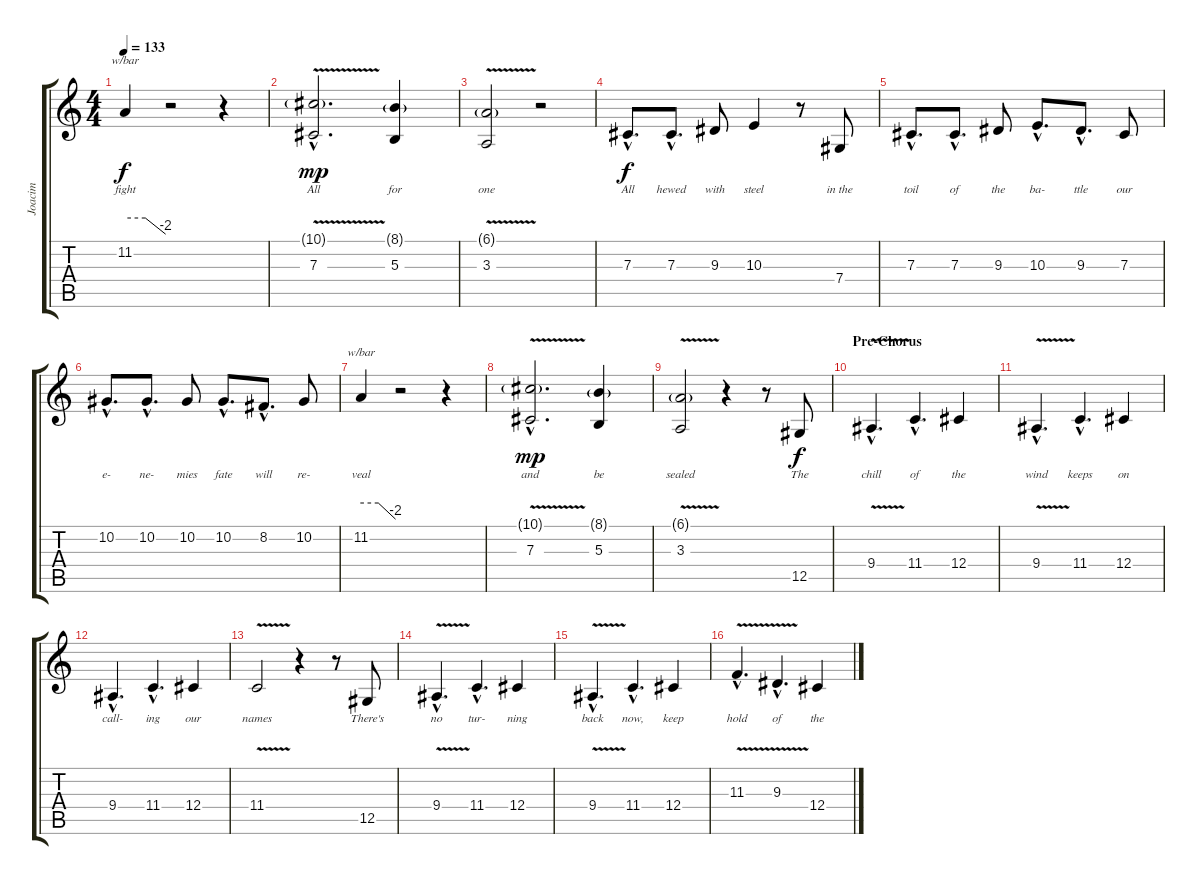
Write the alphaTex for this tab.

\track ("Joacim" "Joacim") {instrument lead6voice}
\staff {score tabs}
\tuning (Eb4 Bb3 Gb3 Db3 Ab2 Eb2) {hide}
\ts (4 4)
\tempo 133
\clef g2
\ks c
11.2.4{tbe (custom default 0 0 30 0 60 -8) lyrics (0 "fight") lyrics (1 "") lyrics (2 "") lyrics (3 "") lyrics (4 "") dy f} r.2 r.4 |
(10.1{g hac} 7.3{v hac}).2{d lyrics (0 "All") lyrics (1 "") lyrics (2 "") lyrics (3 "") lyrics (4 "") dy mp} (8.1{g} 5.3).4{lyrics (0 "for") lyrics (1 "") lyrics (2 "") lyrics (3 "") lyrics (4 "")} |
(6.1{g} 3.3{v}).2{lyrics (0 "one") lyrics (1 "") lyrics (2 "") lyrics (3 "") lyrics (4 "")} r.2 |
7.3{hac}.8{d lyrics (0 "All") lyrics (1 "") lyrics (2 "") lyrics (3 "") lyrics (4 "") dy f} 7.3{hac}.8{d lyrics (0 "hewed") lyrics (1 "") lyrics (2 "") lyrics (3 "") lyrics (4 "")} 9.3.8{lyrics (0 "with") lyrics (1 "") lyrics (2 "") lyrics (3 "") lyrics (4 "")} 10.3.4{lyrics (0 "steel") lyrics (1 "") lyrics (2 "") lyrics (3 "") lyrics (4 "")} r.8 7.4.8{lyrics (0 "in the") lyrics (1 "") lyrics (2 "") lyrics (3 "") lyrics (4 "")} |
7.3{hac}.8{d lyrics (0 "toil") lyrics (1 "") lyrics (2 "") lyrics (3 "") lyrics (4 "")} 7.3{hac}.8{d lyrics (0 "of") lyrics (1 "") lyrics (2 "") lyrics (3 "") lyrics (4 "")} 9.3.8{lyrics (0 "the") lyrics (1 "") lyrics (2 "") lyrics (3 "") lyrics (4 "")} 10.3{hac}.8{d lyrics (0 "ba-") lyrics (1 "") lyrics (2 "") lyrics (3 "") lyrics (4 "")} 9.3{hac}.8{d lyrics (0 "ttle") lyrics (1 "") lyrics (2 "") lyrics (3 "") lyrics (4 "")} 7.3.8{lyrics (0 "our") lyrics (1 "") lyrics (2 "") lyrics (3 "") lyrics (4 "")} |
10.2{hac}.8{d lyrics (0 "e-") lyrics (1 "") lyrics (2 "") lyrics (3 "") lyrics (4 "")} 10.2{hac}.8{d lyrics (0 "ne-") lyrics (1 "") lyrics (2 "") lyrics (3 "") lyrics (4 "")} 10.2.8{lyrics (0 "mies") lyrics (1 "") lyrics (2 "") lyrics (3 "") lyrics (4 "")} 10.2{hac}.8{d lyrics (0 "fate") lyrics (1 "") lyrics (2 "") lyrics (3 "") lyrics (4 "")} 8.2{hac}.8{d lyrics (0 "will") lyrics (1 "") lyrics (2 "") lyrics (3 "") lyrics (4 "")} 10.2.8{lyrics (0 "re-") lyrics (1 "") lyrics (2 "") lyrics (3 "") lyrics (4 "")} |
11.2.4{tbe (custom default 0 0 30 0 60 -8) lyrics (0 "veal") lyrics (1 "") lyrics (2 "") lyrics (3 "") lyrics (4 "")} r.2 r.4 |
(10.1{g hac} 7.3{v hac}).2{d lyrics (0 "and") lyrics (1 "") lyrics (2 "") lyrics (3 "") lyrics (4 "") dy mp} (8.1{g} 5.3).4{lyrics (0 "be") lyrics (1 "") lyrics (2 "") lyrics (3 "") lyrics (4 "")} |
(6.1{g} 3.3{v}).2{lyrics (0 "sealed") lyrics (1 "") lyrics (2 "") lyrics (3 "") lyrics (4 "")} r.4 r.8 12.5.8{lyrics (0 "The") lyrics (1 "") lyrics (2 "") lyrics (3 "") lyrics (4 "") dy f} |
\section ("" "Pre-Chorus")
9.4{v hac}.4{d lyrics (0 "chill") lyrics (1 "") lyrics (2 "") lyrics (3 "") lyrics (4 "")} 11.4{hac}.4{d lyrics (0 "of") lyrics (1 "") lyrics (2 "") lyrics (3 "") lyrics (4 "")} 12.4.4{lyrics (0 "the") lyrics (1 "") lyrics (2 "") lyrics (3 "") lyrics (4 "")} |
9.4{v hac}.4{d lyrics (0 "wind") lyrics (1 "") lyrics (2 "") lyrics (3 "") lyrics (4 "")} 11.4{hac}.4{d lyrics (0 "keeps") lyrics (1 "") lyrics (2 "") lyrics (3 "") lyrics (4 "")} 12.4.4{lyrics (0 "on") lyrics (1 "") lyrics (2 "") lyrics (3 "") lyrics (4 "")} |
9.4{hac}.4{d lyrics (0 "call-") lyrics (1 "") lyrics (2 "") lyrics (3 "") lyrics (4 "")} 11.4{hac}.4{d lyrics (0 "ing") lyrics (1 "") lyrics (2 "") lyrics (3 "") lyrics (4 "")} 12.4.4{lyrics (0 "our") lyrics (1 "") lyrics (2 "") lyrics (3 "") lyrics (4 "")} |
11.4{v}.2{lyrics (0 "names") lyrics (1 "") lyrics (2 "") lyrics (3 "") lyrics (4 "")} r.4 r.8 12.5.8{lyrics (0 "There's") lyrics (1 "") lyrics (2 "") lyrics (3 "") lyrics (4 "")} |
9.4{v hac}.4{d lyrics (0 "no") lyrics (1 "") lyrics (2 "") lyrics (3 "") lyrics (4 "")} 11.4{hac}.4{d lyrics (0 "tur-") lyrics (1 "") lyrics (2 "") lyrics (3 "") lyrics (4 "")} 12.4.4{lyrics (0 "ning") lyrics (1 "") lyrics (2 "") lyrics (3 "") lyrics (4 "")} |
9.4{v hac}.4{d lyrics (0 "back") lyrics (1 "") lyrics (2 "") lyrics (3 "") lyrics (4 "")} 11.4{hac}.4{d lyrics (0 "now,") lyrics (1 "") lyrics (2 "") lyrics (3 "") lyrics (4 "")} 12.4.4{lyrics (0 "keep") lyrics (1 "") lyrics (2 "") lyrics (3 "") lyrics (4 "")} |
11.3{v hac}.4{d lyrics (0 "hold") lyrics (1 "") lyrics (2 "") lyrics (3 "") lyrics (4 "")} 9.3{v hac}.4{d lyrics (0 "of") lyrics (1 "") lyrics (2 "") lyrics (3 "") lyrics (4 "")} 12.4.4{lyrics (0 "the") lyrics (1 "") lyrics (2 "") lyrics (3 "") lyrics (4 "")}
